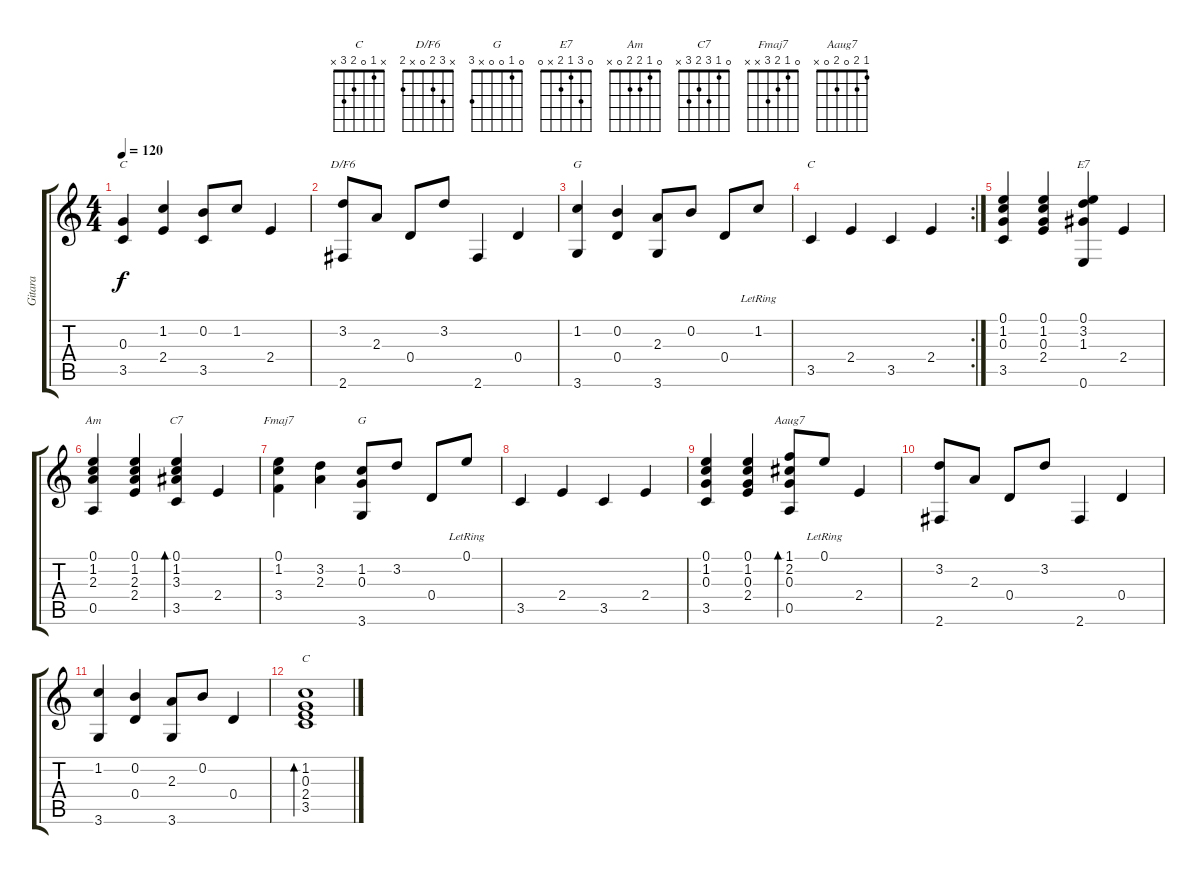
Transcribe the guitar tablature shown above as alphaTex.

\track ("Gitara" "Gitara") {instrument acousticguitarnylon}
\staff {score tabs}
\tuning (E4 B3 G3 D3 A2 E2) {hide}
\chord ("C" 0 1 0 2 3 x)
\chord ("D/F6" x 3 2 0 x 2)
\chord ("G" x 1 2 0 x 3)
\chord ("C" x x x 2 3 x)
\chord ("E7" 0 3 1 2 x 0)
\chord ("Am" 0 1 2 2 0 x)
\chord ("C7" 0 1 3 2 3 x)
\chord ("Fmaj7" 0 1 2 3 x x)
\chord ("G" 0 1 0 0 x 3)
\chord ("Aaug7" 1 2 0 2 0 x)
\chord ("C" x 1 0 2 3 x)
\ts (4 4)
\tempo 120
\clef g2
\ks c
(0.3 3.5).4{ch "C" dy f instrument acousticguitarnylon} (1.2 2.4).4 (0.2 3.5).8 1.2.8 2.4.4 |
(3.2 2.6).8{ch "D/F6"} 2.3.8 0.4.8 3.2.8 2.6.4 0.4.4 |
(1.2 3.6).4{ch "G"} (0.2 0.4).4 (2.3 3.6).8 0.2.8 0.4.8 1.2{lr}.8 |
\rc 2
3.5.4{ch "C"} 2.4.4 3.5.4 2.4.4 |
(0.1 1.2 0.3 3.5).4 (0.1 1.2 0.3 2.4).4 (0.1 3.2 1.3 0.6).4{ch "E7"} 2.4.4 |
(0.1 1.2 2.3 0.5).4{ch "Am"} (0.1 1.2 2.3 2.4).4 (0.1 1.2 3.3 3.5).4{bd 120 ch "C7"} 2.4.4 |
(0.1 1.2 3.4).4{ch "Fmaj7"} (3.2 2.3).4 (1.2 0.3 3.6).8{ch "G"} 3.2.8 0.4.8 0.1{lr}.8 |
3.5.4 2.4.4 3.5.4 2.4.4 |
(0.1 1.2 0.3 3.5).4 (0.1 1.2 0.3 2.4).4 (1.1 2.2 0.3 0.5).8{bd 120 ch "Aaug7"} 0.1{lr}.8 2.4.4 |
(3.2 2.6).8 2.3.8 0.4.8 3.2.8 2.6.4 0.4.4 |
(1.2 3.6).4 (0.2 0.4).4 (2.3 3.6).8 0.2.8 0.4.4 |
(1.2 0.3 2.4 3.5).1{bd 120 ch "C"}
